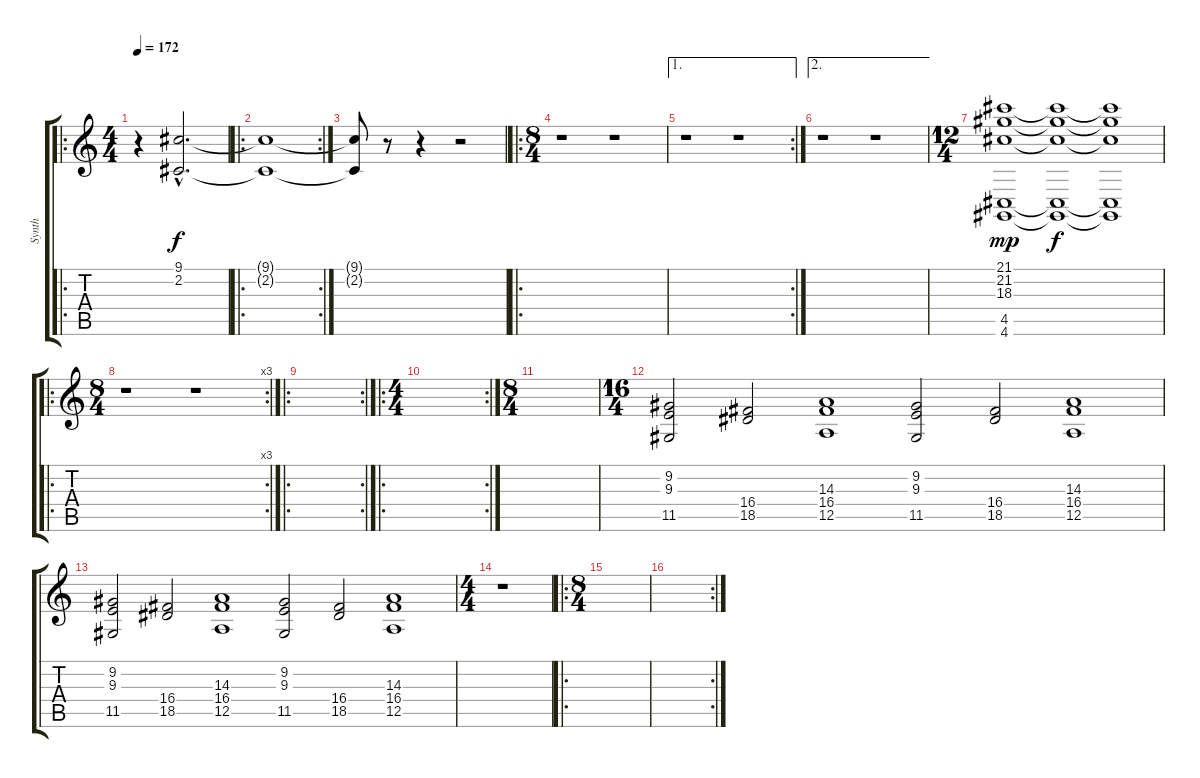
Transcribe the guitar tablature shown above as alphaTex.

\track ("Synth" "Synth") {instrument pad3polysynth}
\staff {score tabs}
\tuning (E4 B3 G3 D3 A2 E2) {hide}
\ro
\ts (4 4)
\tempo 172
\clef g2
\ks c
r.4{dy f instrument pad3polysynth} (9.1{hac} 2.2{hac}).2{d} |
\ro
\rc 2
(9.1{t} 2.2{t}).1 |
(9.1{t} 2.2{t}).8 r.8 r.4 r.2 |
\ro
\ts (8 4)
r.1 r.1 |
\ae 1
\rc 2
r.1 r.1 |
\ae 2
r.1 r.1{balance 0} |
\ts (12 4)
(21.1 21.2 18.3 4.5 4.6).1{dy mp balance 16} (21.1{t} 21.2{t} 18.3{t} 4.5{t} 4.6{t}).1{dy f balance 0} (21.1{t} 21.2{t} 18.3{t} 4.5{t} 4.6{t}).1{balance 8} |
\ro
\rc 3
\ts (8 4)
r.1 r.1 |
\ro
\rc 2
|
\ro
\rc 2
\ts (4 4)
|
\ts (8 4)
|
\ts (16 4)
(9.2 9.3 11.5).2{volume 13} (16.4 18.5).2 (14.3 16.4 12.5).1 (9.2 9.3 11.5).2 (16.4 18.5).2 (14.3 16.4 12.5).1 |
(9.2 9.3 11.5).2 (16.4 18.5).2 (14.3 16.4 12.5).1 (9.2 9.3 11.5).2 (16.4 18.5).2 (14.3 16.4 12.5).1 |
\ts (4 4)
r.1 |
\ro
\ts (8 4)
|
\rc 2
